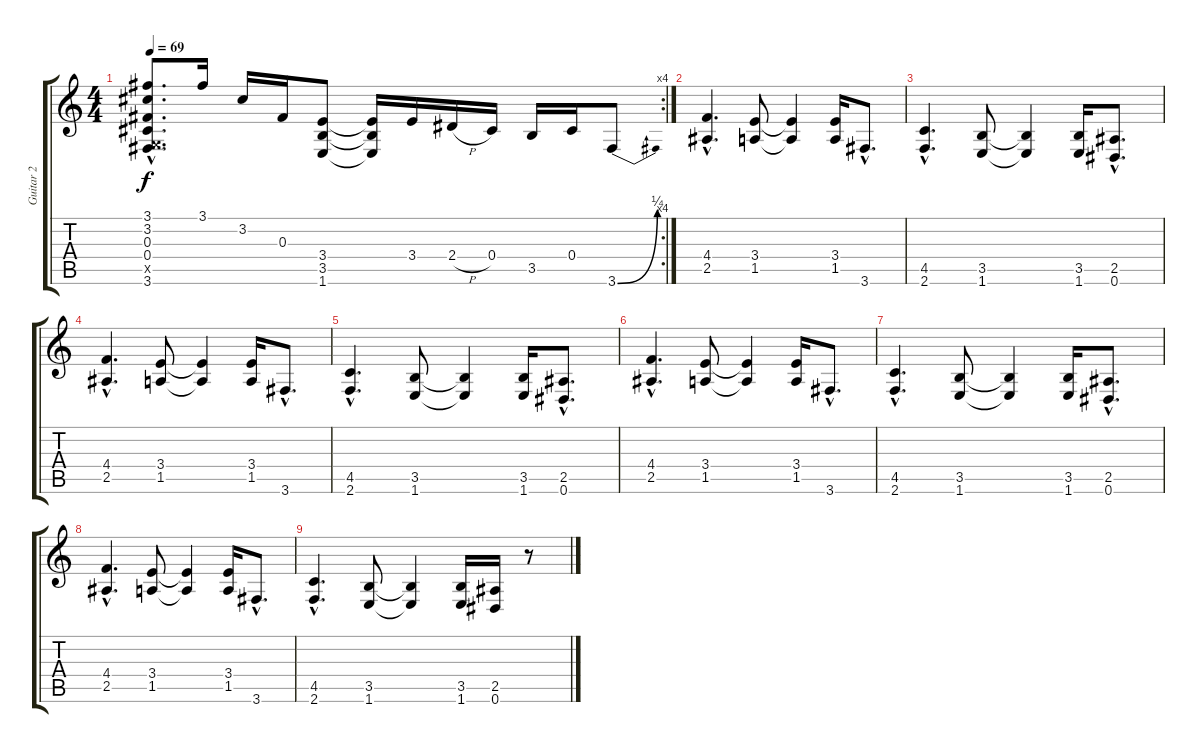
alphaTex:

\track ("Guitar 2" "Guitar 2") {instrument overdrivenguitar}
\staff {score tabs}
\tuning (Eb4 Bb3 Gb3 Db3 Ab2 Eb2) {hide}
\rc 4
\ts (4 4)
\tempo 69
\clef g2
\ks c
(3.1{hac} 3.2{hac} 0.3{hac} 0.4{hac} -1.5{hac x} 3.6{hac}).8{d dy f} 3.1.16 3.2.16 0.3.16 (3.4 3.5 1.6).8 (3.4{t} 3.5{t} 1.6{t}).16 3.4.16 2.4{h}.16 0.4.16 3.5.16 0.4.16 3.6{be (bend 0 0 60 1)}.8 |
(4.4{hac} 2.5{hac}).4{d} (3.4 1.5).8 (3.4{t} 1.5{t}).4 (3.4 1.5).16 3.6{hac}.8{d} |
(4.5{hac} 2.6{hac}).4{d} (3.5 1.6).8 (3.5{t} 1.6{t}).4 (3.5 1.6).16 (2.5{hac} 0.6{hac}).8{d} |
(4.4{hac} 2.5{hac}).4{d} (3.4 1.5).8 (3.4{t} 1.5{t}).4 (3.4 1.5).16 3.6{hac}.8{d} |
(4.5{hac} 2.6{hac}).4{d} (3.5 1.6).8 (3.5{t} 1.6{t}).4 (3.5 1.6).16 (2.5{hac} 0.6{hac}).8{d} |
(4.4{hac} 2.5{hac}).4{d} (3.4 1.5).8 (3.4{t} 1.5{t}).4 (3.4 1.5).16 3.6{hac}.8{d} |
(4.5{hac} 2.6{hac}).4{d} (3.5 1.6).8 (3.5{t} 1.6{t}).4 (3.5 1.6).16 (2.5{hac} 0.6{hac}).8{d} |
(4.4{hac} 2.5{hac}).4{d} (3.4 1.5).8 (3.4{t} 1.5{t}).4 (3.4 1.5).16 3.6{hac}.8{d} |
(4.5{hac} 2.6{hac}).4{d} (3.5 1.6).8 (3.5{t} 1.6{t}).4 (3.5 1.6).16 (2.5 0.6).16 r.8
